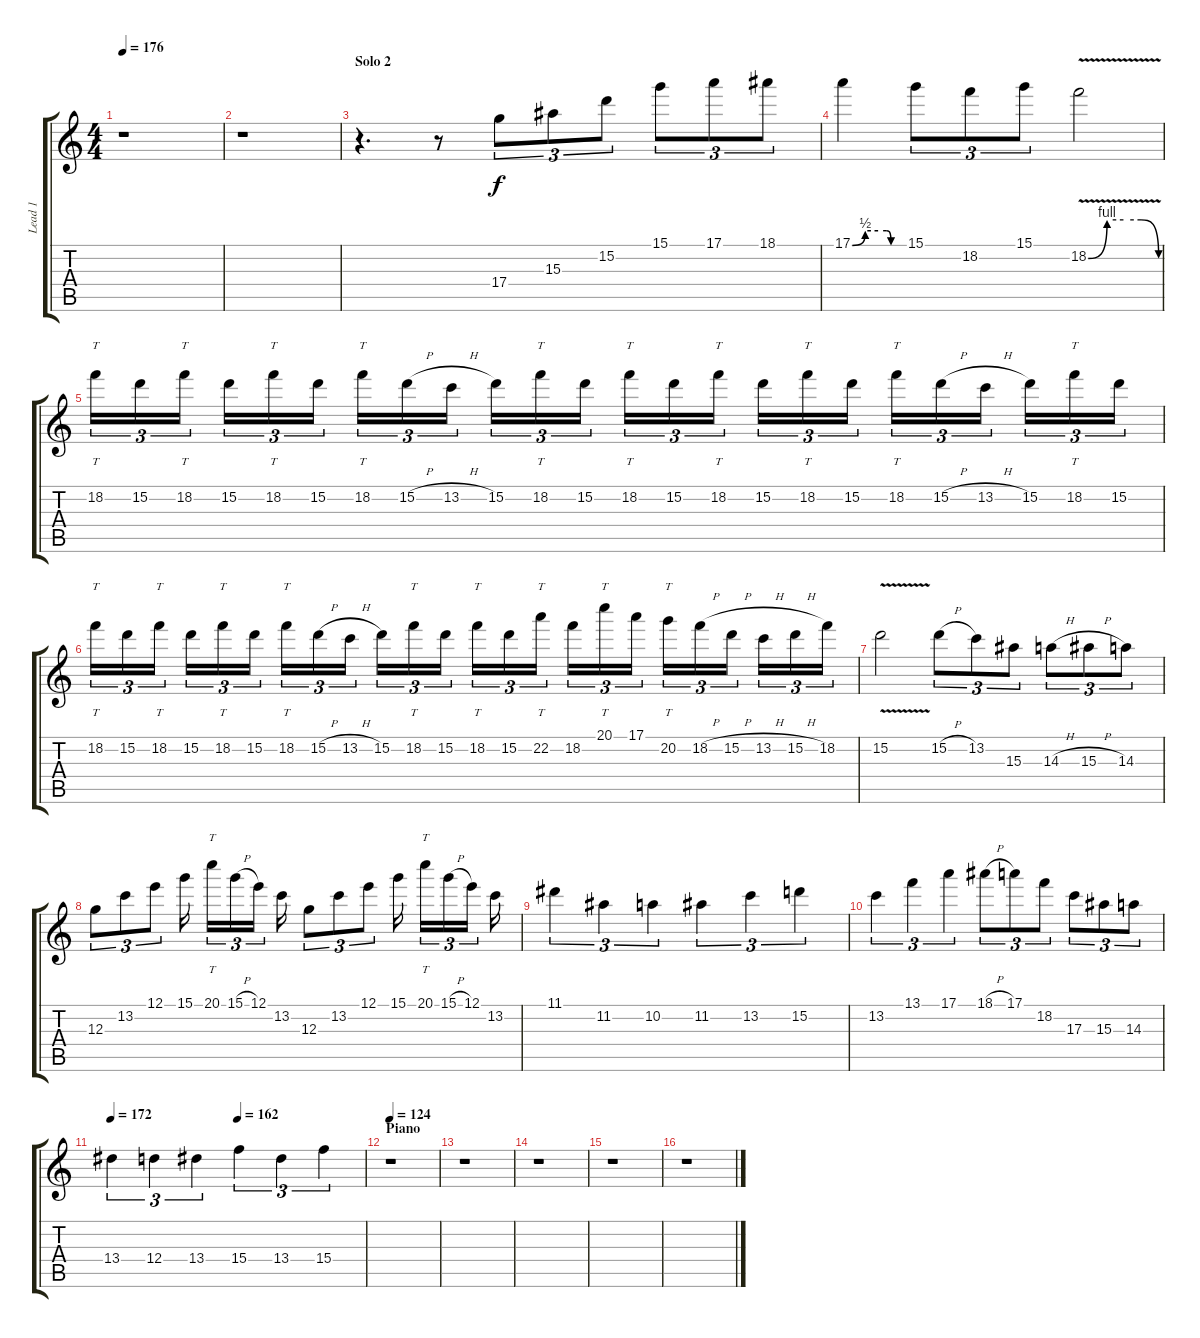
\track ("Lead 1" "Lead 1") {instrument overdrivenguitar}
\staff {score tabs}
\tuning (E4 B3 G3 D3 A2 E2) {hide}
\ts (4 4)
\tempo 176
\clef g2
\ks c
r.1{dy f} |
r.1 |
\section ("" "Solo 2")
r.4{d} r.8 17.4.8{tu (3 2) volume 16} 15.3.8{tu (3 2)} 15.2.8{tu (3 2)} 15.1.8{tu (3 2)} 17.1.8{tu (3 2)} 18.1.8{tu (3 2)} |
17.1{be (custom 0 0 15 2 30 2 40 2 45 0 60 0)}.4 15.1.8{tu (3 2)} 18.2.8{tu (3 2)} 15.1.8{tu (3 2)} 18.2{be (custom 0 0 16 4 30 4 45 4 60 0) v}.2 |
18.2.16{tt tu (3 2)} 15.2.16{tu (3 2)} 18.2.16{tt tu (3 2)} 15.2.16{tu (3 2)} 18.2.16{tt tu (3 2)} 15.2.16{tu (3 2)} 18.2.16{tt tu (3 2)} 15.2{h}.16{tu (3 2)} 13.2{h}.16{tu (3 2)} 15.2.16{tu (3 2)} 18.2.16{tt tu (3 2)} 15.2.16{tu (3 2)} 18.2.16{tt tu (3 2)} 15.2.16{tu (3 2)} 18.2.16{tt tu (3 2)} 15.2.16{tu (3 2)} 18.2.16{tt tu (3 2)} 15.2.16{tu (3 2)} 18.2.16{tt tu (3 2)} 15.2{h}.16{tu (3 2)} 13.2{h}.16{tu (3 2)} 15.2.16{tu (3 2)} 18.2.16{tt tu (3 2)} 15.2.16{tu (3 2)} |
18.2.16{tt tu (3 2)} 15.2.16{tu (3 2)} 18.2.16{tt tu (3 2)} 15.2.16{tu (3 2)} 18.2.16{tt tu (3 2)} 15.2.16{tu (3 2)} 18.2.16{tt tu (3 2)} 15.2{h}.16{tu (3 2)} 13.2{h}.16{tu (3 2)} 15.2.16{tu (3 2)} 18.2.16{tt tu (3 2)} 15.2.16{tu (3 2)} 18.2.16{tt tu (3 2)} 15.2.16{tu (3 2)} 22.2.16{tt tu (3 2)} 18.2.16{tu (3 2)} 20.1.16{tt tu (3 2)} 17.1.16{tu (3 2)} 20.2.16{tt tu (3 2)} 18.2{h}.16{tu (3 2)} 15.2{h}.16{tu (3 2)} 13.2{h}.16{tu (3 2)} 15.2{h}.16{tu (3 2)} 18.2.16{tu (3 2)} |
15.2{v}.2 15.2{h}.8{tu (3 2)} 13.2.8{tu (3 2)} 15.3.8{tu (3 2)} 14.3{h}.8{tu (3 2)} 15.3{h}.8{tu (3 2)} 14.3.8{tu (3 2)} |
12.3.8{tu (3 2)} 13.2.8{tu (3 2)} 12.1.8{tu (3 2)} 15.1.16 20.1.16{tt tu (3 2)} 15.1{h}.16{tu (3 2)} 12.1.16{tu (3 2)} 13.2.16 12.3.8{tu (3 2)} 13.2.8{tu (3 2)} 12.1.8{tu (3 2)} 15.1.16 20.1.16{tt tu (3 2)} 15.1{h}.16{tu (3 2)} 12.1.16{tu (3 2)} 13.2.16 |
11.1.4{tu (3 2)} 11.2.4{tu (3 2)} 10.2.4{tu (3 2)} 11.2.4{tu (3 2)} 13.2.4{tu (3 2)} 15.2.4{tu (3 2)} |
13.2.4{tu (3 2)} 13.1.4{tu (3 2)} 17.1.4{tu (3 2)} 18.1{h}.8{tu (3 2)} 17.1.8{tu (3 2)} 18.2.8{tu (3 2)} 17.3.8{tu (3 2)} 15.3.8{tu (3 2)} 14.3.8{tu (3 2)} |
\tempo 172
\tempo (162 0.5)
13.4.4{tu (3 2)} 12.4.4{tu (3 2)} 13.4.4{tu (3 2)} 15.4.4{tu (3 2)} 13.4.4{tu (3 2)} 15.4.4{tu (3 2)} |
\section ("" "Piano")
\tempo 124
r.1 |
r.1 |
r.1 |
r.1 |
r.1
